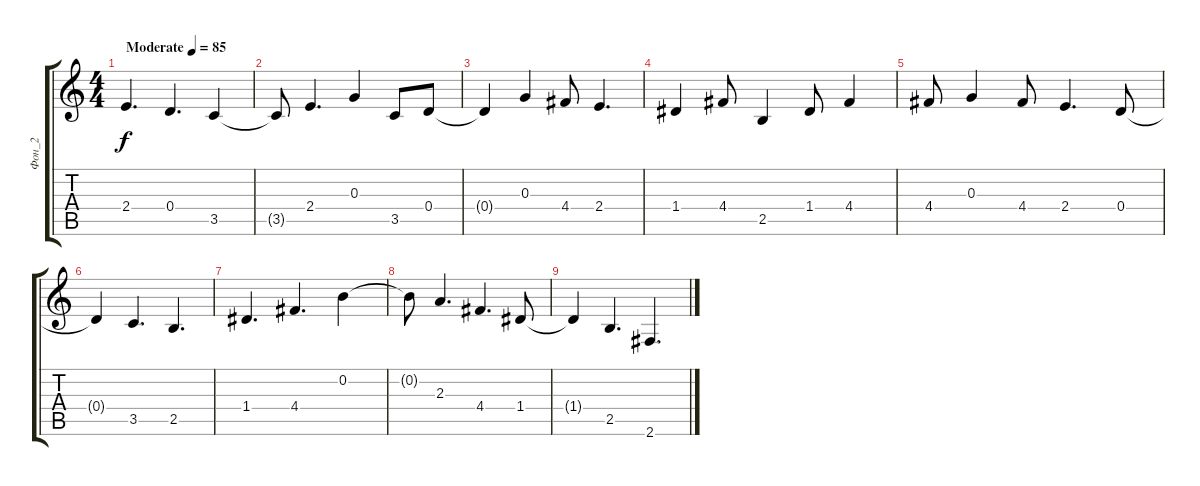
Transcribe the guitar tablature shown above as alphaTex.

\track ("Фон_2" "Фон_2") {instrument electricguitarjazz}
\staff {score tabs}
\tuning (E4 B3 G3 D3 A2 E2) {hide}
\ts (4 4)
\tempo (85 "Moderate")
\clef g2
\ks c
2.4.4{d dy f instrument electricguitarjazz} 0.4.4{d} 3.5.4 |
3.5{t}.8 2.4.4{d} 0.3.4 3.5.8 0.4.8 |
0.4{t}.4 0.3.4 4.4.8 2.4.4{d} |
1.4.4 4.4.8 2.5.4 1.4.8 4.4.4 |
4.4.8 0.3.4 4.4.8 2.4.4{d} 0.4.8 |
0.4{t}.4 3.5.4{d} 2.5.4{d} |
1.4.4{d} 4.4.4{d} 0.2.4 |
0.2{t}.8 2.3.4{d} 4.4.4{d} 1.4.8 |
1.4{t}.4 2.5.4{d} 2.6.4{d}
